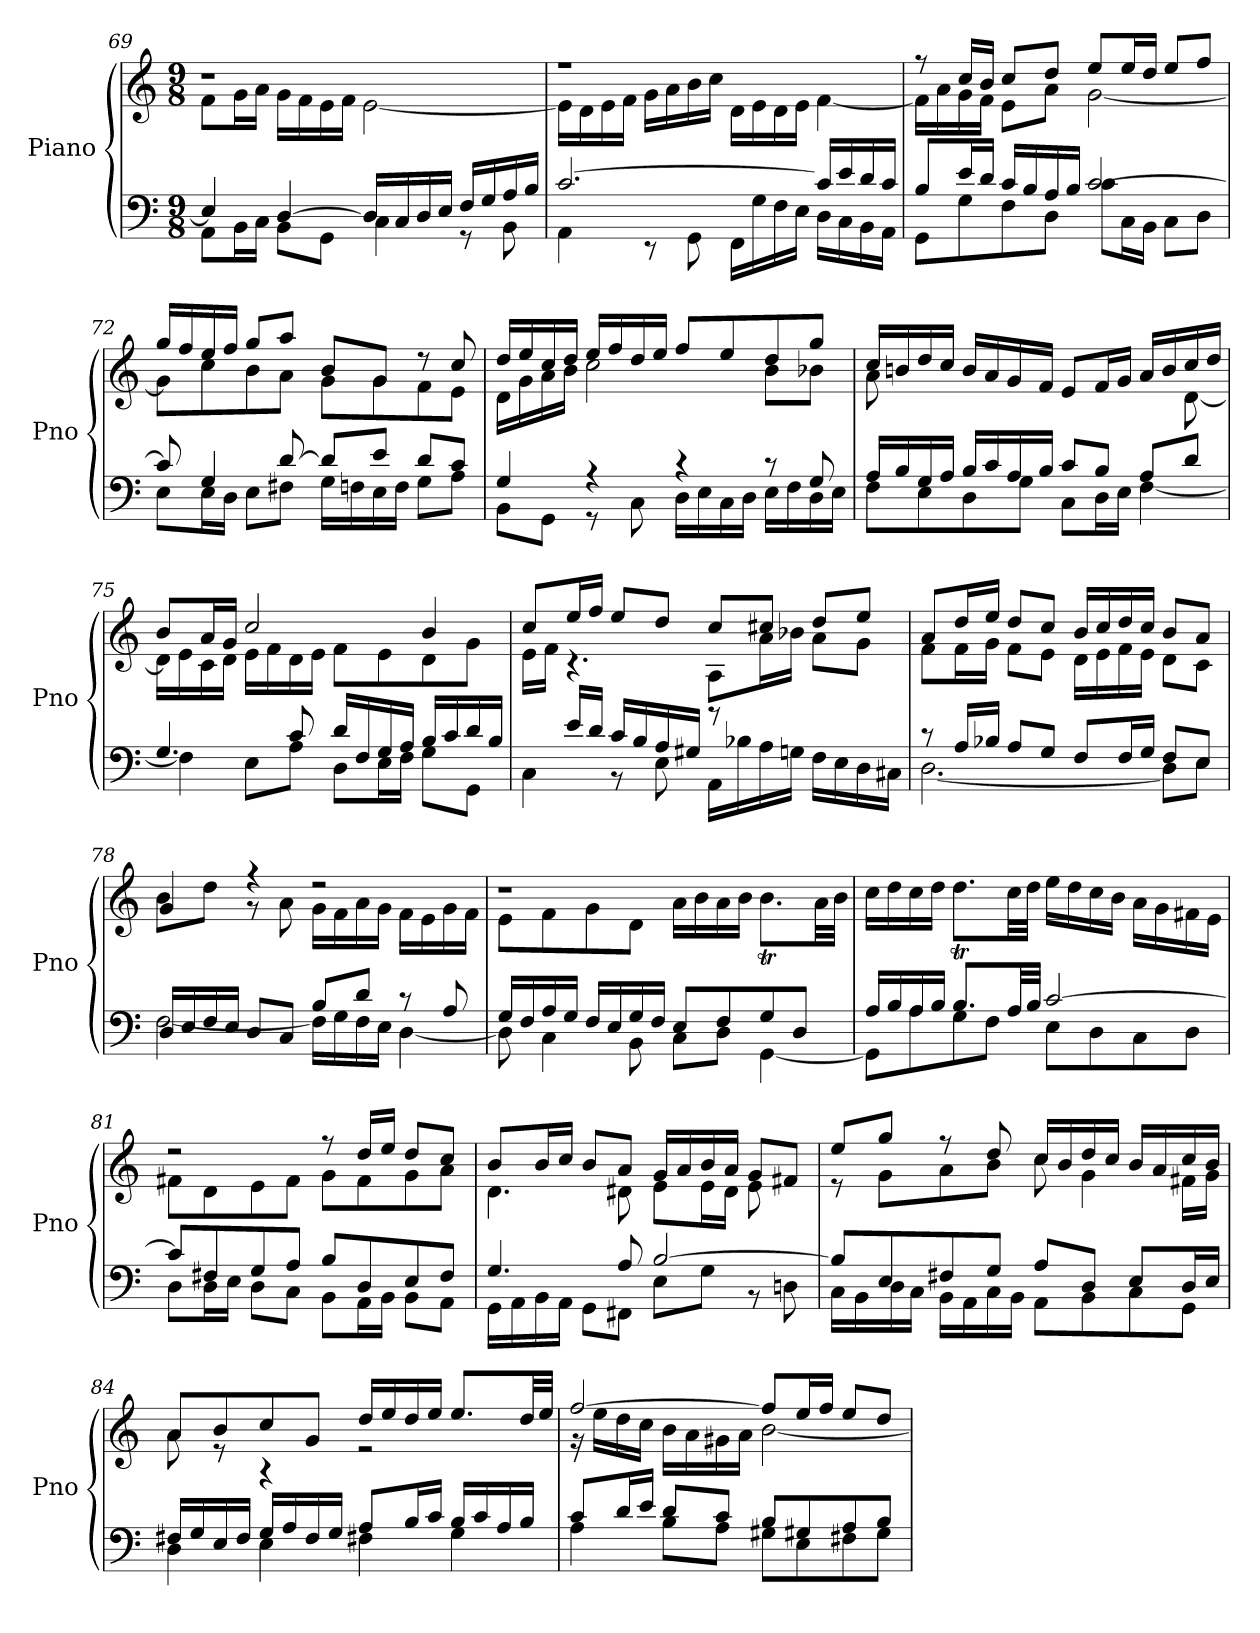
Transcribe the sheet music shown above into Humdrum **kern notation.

**kern	**kern
*part1	*part1
*staff2	*staff1
*I"Piano	*
*I'Pno	*
*clefF4	*clefG2
*k[]	*k[]
*C:	*C:
*M9/8	*M9/8
=69	=69
*^	*^
4E/]	8AAL	1r	8f\L
.	16BB\L	.	16g\L
.	16C\JJ	.	16a\JJ
[4D/	8BBL	.	16gLL
.	.	.	16f\
.	8GG\J	.	16e\
.	.	.	16f\JJ
16DLL]	4C\	.	[2e\
16C	.	.	.
16D/	.	.	.
16E/JJ	.	.	.
16F/LL	8r	.	.
16G/	.	.	.
16A/	8BB\	.	.
16B/JJ	.	.	.
!!LO:LB:g=z	!!
=70	=70	=70	=70
[2.c/	4AA\	1r	16eLL]
.	.	.	16d\
.	.	.	16e\
.	.	.	16f\JJ
.	8r	.	16gLL
.	.	.	16a\
.	8GG\	.	16b\
.	.	.	16cc\JJ
.	16FFLL	.	16d\LL
.	16G\	.	16e\
.	16F\	.	16d\
.	16E\JJ	.	16e\JJ
16cLL]	16DLL	.	[4f\
16e/	16C\	.	.
16d/	16BB\	.	.
16c/JJ	16AA\JJ	.	.
=71	=71	=71	=71
8BL	8GGL	8r	16f\LL]
.	.	.	16a\
16e/L	8G\	16ccLL	16g\
16d/JJ	.	16b/JJ	16f\JJ
16cLL	8F\	8ccL	8e\L
16B/	.	.	.
16A/	8D\J	8dd/J	8a\J
16B/JJ	.	.	.
[2c/	8c\L	8ee/L	[2g\
.	16C\L	16ee/L	.
.	16BB\JJ	16dd/JJ	.
.	8C\L	8ee/L	.
.	8D\J	8ff/J	.
=72	=72	=72	=72
8c/]	8EL	16gg/LL	8g\L]
.	.	16ff/	.
4G/	16E\L	16ee/	8cc\
.	16D\JJ	16ff/JJ	.
.	8E\L	8gg/L	8b\
[8d/	8F#X\J	8aa/J	8a\J
8dL]	16G\LL	8bL	8gL
.	16Fn\	.	.
8e/J	16E\	8g/J	8g\
.	16F\JJ	.	.
8dL	8GL	8r	8f\
8c/J	8A\J	8cc/	8e\J
!!LO:LB:g=z	!!
=73	=73	=73	=73
4G/	8BB\L	16dd/LL	16d\LL
.	.	16ee/	16g\
.	8GG\J	16cc/	16a\
.	.	16dd/JJ	16b\JJ
4r	8r	16eeLL	2cc\
.	.	16ff/	.
.	8C\	16dd/	.
.	.	16ee/JJ	.
4r	16D\LL	8ffL	.
.	16E\	.	.
.	16C\	8ee/	.
.	16D\JJ	.	.
8r	16E\LL	8dd/	8b\L
.	16F\	.	.
8G/	16D\	8gg/J	8b-X\J
.	16E\JJ	.	.
=74	=74	=74	=74
16A/LL	8F\L	16ccLL	8a\
16B/	.	16bn/	.
16G/	8E\	16dd/	8ryy
16A/JJ	.	16cc/JJ	.
16BLL	8D\	16bLL	4ryy
16c/	.	16a/	.
16A	8G\J	16g/	.
16BJJ	.	16f/JJ	.
8cL	8C\L	8eL	4ryy
8B/J	16D\L	16f/L	.
.	16E\JJ	16g/JJ	.
8A/L	[4F\	16aLL	8ryy
.	.	16b/	.
8d/J	.	16cc/	[8d\
.	.	16dd/JJ	.
=75	=75	=75	=75
4.G/	4F\]	8bL	16dLL]
.	.	.	16e\
.	.	16a/L	16c\
.	.	16g/JJ	16d\JJ
.	8EL	2cc/	16e\LL
.	.	.	16f\
8c/	8A\J	.	16d\
.	.	.	16e\JJ
16dLL	8DL	.	8fL
16F/	.	.	.
16G/	16E\L	.	8e\
16A/JJ	16F\JJ	.	.
16BLL	8GL	4b/	8d\
16c/	.	.	.
16d/	8GG\J	.	8g\J
16B/JJ	.	.	.
!!LO:LB:g=z	!!
=76	=76	=76	=76
8ryy	4C\	8ccL	16e\LL
.	.	.	16f\JJ
16eLL	.	16ee/L	4.r
16d/JJ	.	16ff/JJ	.
16cLL	8r	8ee/L	.
16B/	.	.	.
16A/	8E\	8dd/J	.
16G#X/JJ	.	.	.
8r	16AALL	8ccL	8AL
.	16B-X\	.	.
8ryy	16A\	8cc#X/J	16a\L
.	16G\JJ	.	16b-X\JJ
4ryy	16F\LL	8ddL	8aL
.	16E\	.	.
.	16D\	8ee/J	8g\J
.	16C#X\JJ	.	.
=77	=77	=77	=77
8r	[2.D\	8aL	8f\L
16ALL	.	16dd/L	16f\L
16B-X/JJ	.	16ee/JJ	16g\JJ
8A/L	.	8ddL	8f\L
8G/J	.	8cc/J	8e\J
8FL	.	16bLL	16dLL
.	.	16cc/	16e\
16F/L	.	16dd/	16f\
16G/JJ	.	16cc/JJ	16e\JJ
8FL	8D\L]	8bL	8dL
8E/J	8E\J	8a/J	8c\J
=78	=78	=78	=78
16DLL	[2F\	4g/	8b\L
16E/	.	.	.
16F/	.	.	8dd\J
16E/JJ	.	.	.
8DL	.	4r	8r
8C/J	.	.	8a\
8B/L	16F\LL]	2r	16g\LL
.	16G\	.	16f\
8d/J	16F\	.	16a\
.	16E\JJ	.	16g\JJ
8r	[4D\	.	16f\LL
.	.	.	16e\
8A/	.	.	16g\
.	.	.	16f\JJ
!!LO:LB:g=z	!!
=79	=79	=79	=79
16GLL	8D\]	1r	8e\L
16F	.	.	.
16A	4C\	.	8f
16GJJ	.	.	.
16FLL	.	.	8g
16E	.	.	.
16G	8BB\	.	8dJ
16FJJ	.	.	.
8E/L	8C\L	.	16a\LL
.	.	.	16b\
8F/	8D\J	.	16a\
.	.	.	16b\JJ
8G/	[4GG\	.	8.btL
8D/J	.	.	.
.	.	.	32aLL
.	.	.	32bJJJ
=80	=80	=80	=80
16A/LL	8GGL]	1ryy	16cc\LL
16B/	.	.	16dd\
16A/	8A\	.	16cc\
16B/JJ	.	.	16dd\JJ
8.BL	8G\	.	8.ddTL
.	8F\J	.	.
32ALL	.	.	32cc\LL
32BJJJ	.	.	32dd\JJJ
[2c/	8EL	.	16eeLL
.	.	.	16dd\
.	8D\	.	16cc\
.	.	.	16b\JJ
.	8C\	.	16aLL
.	.	.	16g\
.	8D\J	.	16f#X\
.	.	.	16e\JJ
=81	=81	=81	=81
8c/L]	8DL	2r	8f#XL
8F#X/	16D\L	.	8d
.	16E\JJ	.	.
8G	8D\L	.	8e
8AJ	8C\J	.	8f#J
8BL	8BB\L	8r	8g\L
8D/	16AA\L	16dd/LL	8f#\
.	16BB\JJ	16ee/JJ	.
8E/	8BB\L	8dd/L	8g\
8F#/J	8AA\J	8cc/J	8a\J
!!LO:LB:g=z	!!
=82	=82	=82	=82
4.G/	16GGLL	8bL	4.d\
.	16AA\	.	.
.	16BB\	16bL	.
.	16AA\JJ	16ccJJ	.
.	8GG\L	8bL	.
8A/	8FF#X\J	8aJ	8d#X\
[2B/	8EL	16gLL	8e\L
.	.	16a	.
.	8G\J	16b	16e\L
.	.	16aJJ	16d#\JJ
.	8r	8g/L	8e\
.	8Dn\	8f#X/J	8ryy
=83	=83	=83	=83
8BL]	16CLL	8eeL	8r
.	16BB\	.	.
8E/	16D\	8ggJ	8g\L
.	16C\JJ	.	.
8F#X/	16BB\LL	8r	8a\
.	16AA\	.	.
8G/J	16C\	8dd/	8b\J
.	16BB\JJ	.	.
8A/L	8AAL	16ccLL	8cc\
.	.	16b	.
8D/J	8BB\	16dd	4g\
.	.	16ccJJ	.
8EL	8C	16bLL	.
.	.	16a	.
16D/L	8GGJ	16cc	16f#X\LL
16E/JJ	.	16bJJ	16g\JJ
=84	=84	=84	=84
16F#X/LL	4D\	8a/L	8a
16G/	.	.	.
16E/	.	8b/	8r
16F#/JJ	.	.	.
16GLL	4E\	8cc/	4r
16A	.	.	.
16F#	.	8g/J	.
16GJJ	.	.	.
8A/L	4F#X\	16ddLL	2r
.	.	16ee	.
16B/L	.	16dd	.
16c/JJ	.	16eeJJ	.
16BLL	4G\	8.eeL	.
16c	.	.	.
16A	.	.	.
16BJJ	.	32ddLL	.
.	.	32eeJJJ	.
!!LO:LB:g=z	!!
=85	=85	=85	=85
8c/L	4A\	[2ff/	16r
.	.	.	16ee\LL
16d/L	.	.	16dd\
16e/JJ	.	.	16cc\JJ
8dL	8BL	.	16b\LL
.	.	.	16a\
8cJ	8AJ	.	16g#X\
.	.	.	16a\JJ
8B/L	8G#XL	8ffL]	[2b\
8G#X/	8E	16eeL	.
.	.	16ffJJ	.
8A/	8F#X	8ee/L	.
8B/J	8G#J	8dd/J	.
*v	*v	*	*
*	*v	*v
=	=
*-	*-
